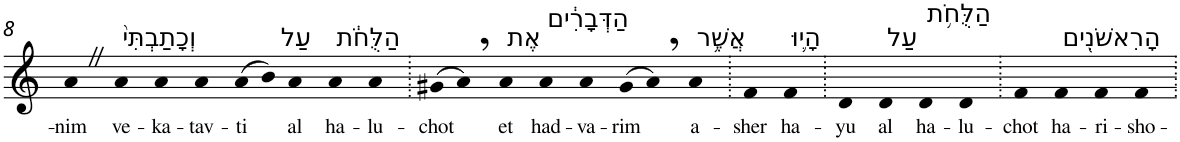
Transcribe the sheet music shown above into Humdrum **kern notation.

**kern	**text
*part1	*part1
*staff1	*staff1
*I"Piano	*
*I'Pno	*
!!LO:PB:g=z
*clefG2	*
*k[]	*
=8	=8
!	!LO:LY:b
4aZ	-nim
!LO:TX:a:t=וְכָתַבְתִּי֙	!
!	!LO:LY:b
4a	ve-
!	!LO:LY:b
4a	-ka-
!	!LO:LY:b
4a	-tav-
!	!LO:LY:b
(>8a	-ti
8b)	.
!LO:TX:a:t=עַל	!
!	!LO:LY:b
4a	al
!LO:TX:a:t=הַלֻּחֹ֔ת	!
!	!LO:LY:b
4a	ha-
!	!LO:LY:b
4a	-lu-
=9.	=9.
!	!LO:LY:b
(>8g#X	-chot
8a,)	.
!LO:TX:a:t=אֶת	!
!	!LO:LY:b
4a	et
!LO:TX:a:t=הַדְּבָרִ֔ים	!
!	!LO:LY:b
4a	had-
!	!LO:LY:b
4a	-va-
!	!LO:LY:b
(>8g#	-rim
8a,)	.
!LO:TX:a:t=אֲשֶׁ֥ר	!
!	!LO:LY:b
4a	a-
=10.	=10.
!	!LO:LY:b
4f	-sher
!LO:TX:a:t=הָי֛וּ	!
!	!LO:LY:b
4f	ha-
=11.	=11.
!	!LO:LY:b
4d	-yu
!LO:TX:a:t=עַל	!
!	!LO:LY:b
4d	al
!LO:TX:a:t=הַלֻּחֹ֥ת	!
!	!LO:LY:b
4d	ha-
!	!LO:LY:b
4d	-lu-
=12.	=12.
!	!LO:LY:b
4f	-chot
!LO:TX:a:t=הָרִאשֹׁנִ֖ים	!
!	!LO:LY:b
4f	ha-
!	!LO:LY:b
4f	-ri-
!	!LO:LY:b
4f	-sho-
=.	=.
*-	*-
